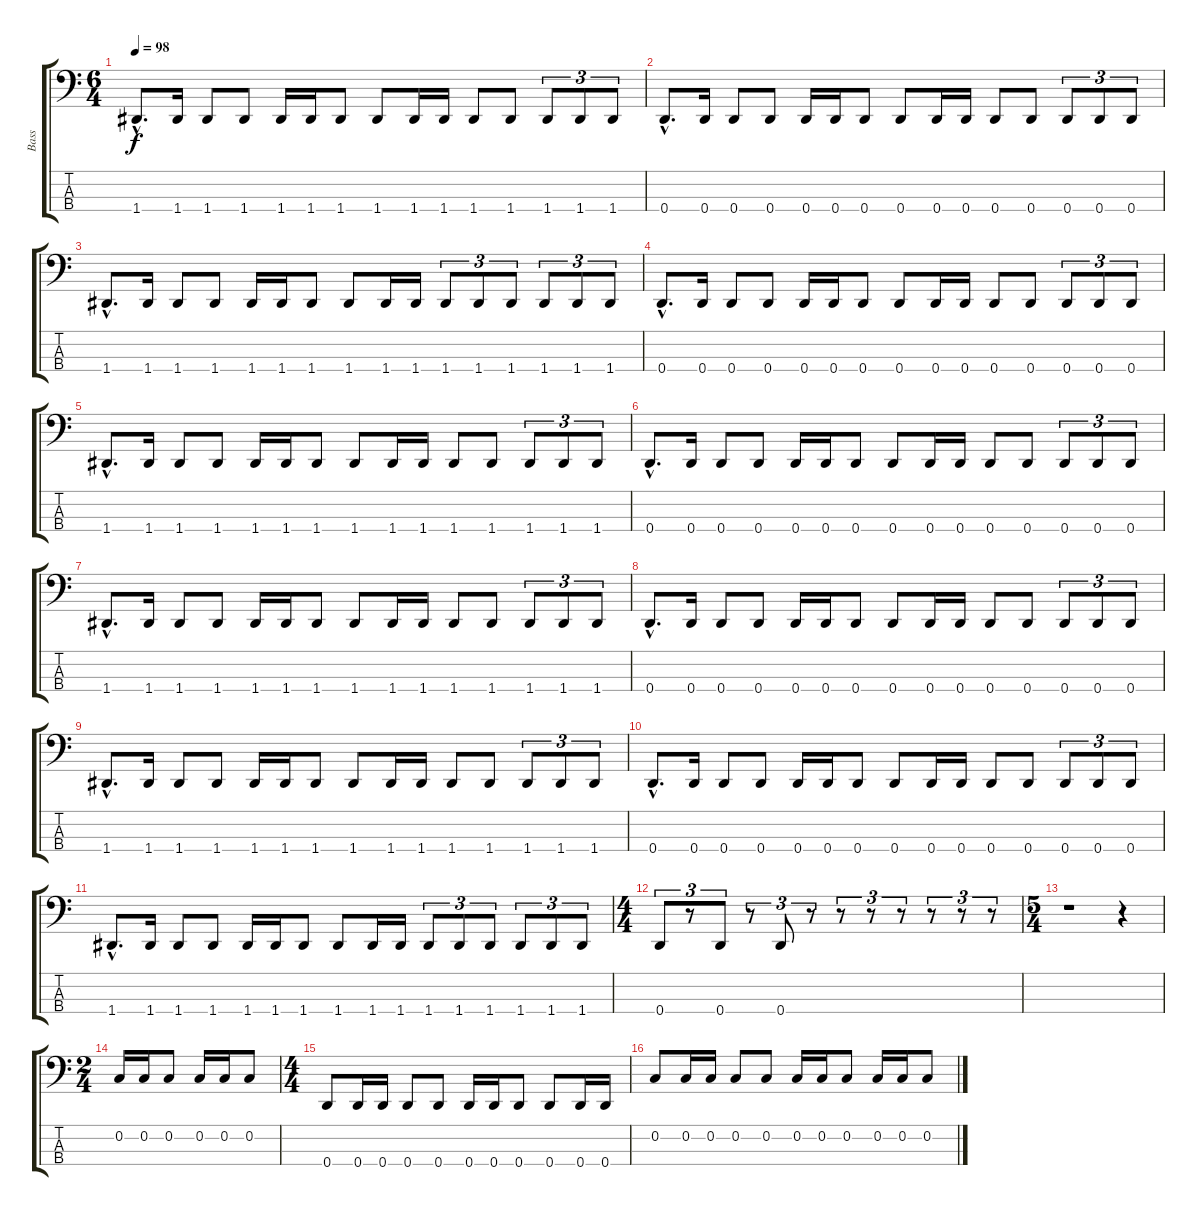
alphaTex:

\track ("Bass" "Bass") {instrument electricbassfinger}
\staff {score tabs}
\tuning (F2 C2 G1 D1) {hide}
\ts (6 4)
\tempo 98
\clef f4
\ks c
1.4{hac}.8{d dy f} 1.4.16 1.4.8 1.4.8 1.4.16 1.4.16 1.4.8 1.4.8 1.4.16 1.4.16 1.4.8 1.4.8 1.4.8{tu (3 2)} 1.4.8{tu (3 2)} 1.4.8{tu (3 2)} |
0.4{hac}.8{d} 0.4.16 0.4.8 0.4.8 0.4.16 0.4.16 0.4.8 0.4.8 0.4.16 0.4.16 0.4.8 0.4.8 0.4.8{tu (3 2)} 0.4.8{tu (3 2)} 0.4.8{tu (3 2)} |
1.4{hac}.8{d} 1.4.16 1.4.8 1.4.8 1.4.16 1.4.16 1.4.8 1.4.8 1.4.16 1.4.16 1.4.8{tu (3 2)} 1.4.8{tu (3 2)} 1.4.8{tu (3 2)} 1.4.8{tu (3 2)} 1.4.8{tu (3 2)} 1.4.8{tu (3 2)} |
0.4{hac}.8{d} 0.4.16 0.4.8 0.4.8 0.4.16 0.4.16 0.4.8 0.4.8 0.4.16 0.4.16 0.4.8 0.4.8 0.4.8{tu (3 2)} 0.4.8{tu (3 2)} 0.4.8{tu (3 2)} |
1.4{hac}.8{d} 1.4.16 1.4.8 1.4.8 1.4.16 1.4.16 1.4.8 1.4.8 1.4.16 1.4.16 1.4.8 1.4.8 1.4.8{tu (3 2)} 1.4.8{tu (3 2)} 1.4.8{tu (3 2)} |
0.4{hac}.8{d} 0.4.16 0.4.8 0.4.8 0.4.16 0.4.16 0.4.8 0.4.8 0.4.16 0.4.16 0.4.8 0.4.8 0.4.8{tu (3 2)} 0.4.8{tu (3 2)} 0.4.8{tu (3 2)} |
1.4{hac}.8{d} 1.4.16 1.4.8 1.4.8 1.4.16 1.4.16 1.4.8 1.4.8 1.4.16 1.4.16 1.4.8 1.4.8 1.4.8{tu (3 2)} 1.4.8{tu (3 2)} 1.4.8{tu (3 2)} |
0.4{hac}.8{d} 0.4.16 0.4.8 0.4.8 0.4.16 0.4.16 0.4.8 0.4.8 0.4.16 0.4.16 0.4.8 0.4.8 0.4.8{tu (3 2)} 0.4.8{tu (3 2)} 0.4.8{tu (3 2)} |
1.4{hac}.8{d} 1.4.16 1.4.8 1.4.8 1.4.16 1.4.16 1.4.8 1.4.8 1.4.16 1.4.16 1.4.8 1.4.8 1.4.8{tu (3 2)} 1.4.8{tu (3 2)} 1.4.8{tu (3 2)} |
0.4{hac}.8{d} 0.4.16 0.4.8 0.4.8 0.4.16 0.4.16 0.4.8 0.4.8 0.4.16 0.4.16 0.4.8 0.4.8 0.4.8{tu (3 2)} 0.4.8{tu (3 2)} 0.4.8{tu (3 2)} |
1.4{hac}.8{d} 1.4.16 1.4.8 1.4.8 1.4.16 1.4.16 1.4.8 1.4.8 1.4.16 1.4.16 1.4.8{tu (3 2)} 1.4.8{tu (3 2)} 1.4.8{tu (3 2)} 1.4.8{tu (3 2)} 1.4.8{tu (3 2)} 1.4.8{tu (3 2)} |
\ts (4 4)
0.4.8{tu (3 2)} r.8{tu (3 2)} 0.4.8{tu (3 2)} r.8{tu (3 2)} 0.4.8{tu (3 2)} r.8{tu (3 2)} r.8{tu (3 2)} r.8{tu (3 2)} r.8{tu (3 2)} r.8{tu (3 2)} r.8{tu (3 2)} r.8{tu (3 2)} |
\ts (5 4)
r.1 r.4 |
\ts (2 4)
0.2.16 0.2.16 0.2.8 0.2.16 0.2.16 0.2.8 |
\ts (4 4)
0.4.8 0.4.16 0.4.16 0.4.8 0.4.8 0.4.16 0.4.16 0.4.8 0.4.8 0.4.16 0.4.16 |
0.2.8 0.2.16 0.2.16 0.2.8 0.2.8 0.2.16 0.2.16 0.2.8 0.2.16 0.2.16 0.2.8
